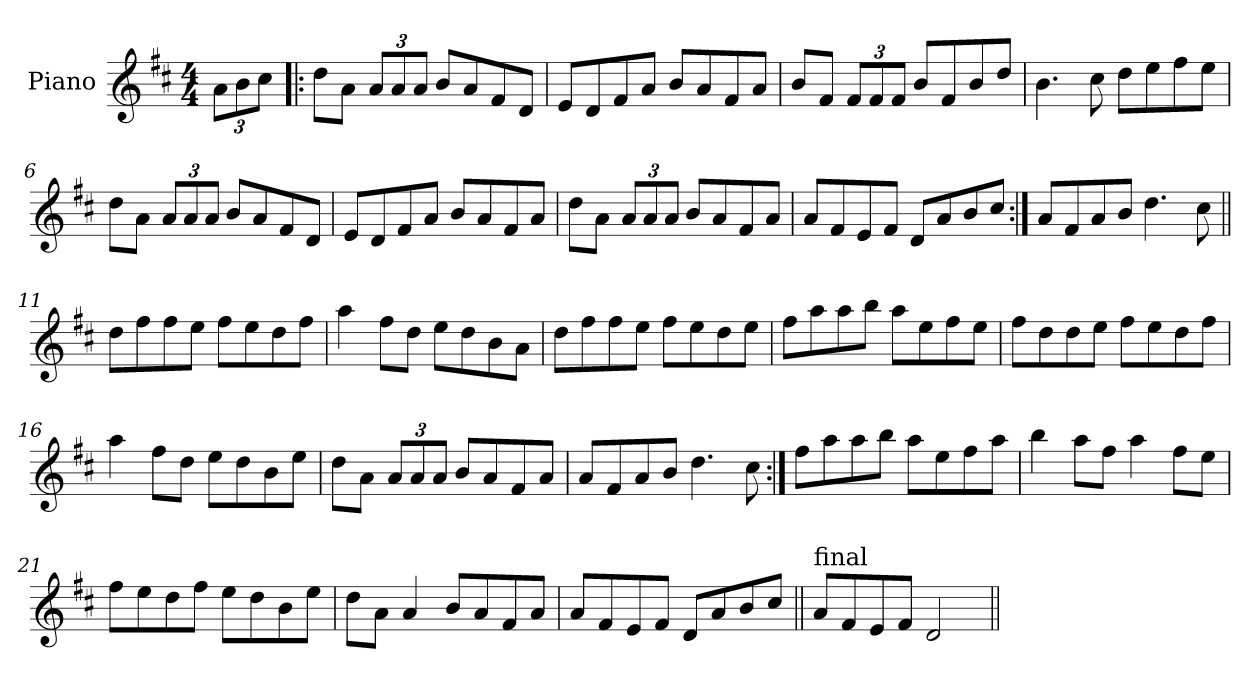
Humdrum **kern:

**kern
*part1
*staff1
*I"Piano
*I'Pno
*clefG2
*k[f#c#]
*D:
*M4/4
=1
12a\L
12b\
12cc#\J
=2!|:
8dd\L
8a\J
12a/L
12a/
12a/J
8b/L
8a/
8f#/
8d/J
=3
8e/L
8d/
8f#/
8a/J
8b/L
8a/
8f#/
8a/J
=4
8b/L
8f#/J
12f#/L
12f#/
12f#/J
8b/L
8f#/
8b/
8dd/J
!!LO:LB:g=z
=5
4.b\
8cc#\
8dd\L
8ee\
8ff#\
8ee\J
=6
8dd\L
8a\J
12a/L
12a/
12a/J
8b/L
8a/
8f#/
8d/J
=7
8e/L
8d/
8f#/
8a/J
8b/L
8a/
8f#/
8a/J
=8
8dd\L
8a\J
12a/L
12a/
12a/J
8b/L
8a/
8f#/
8a/J
!!LO:LB:g=z
=9
8a/L
8f#/
8e/
8f#/J
8d/L
8a/
8b/
8cc#/J
=10:|!
8a/L
8f#/
8a/
8b/J
4.dd\
8cc#\
=11||
8dd\L
8ff#\
8ff#\
8ee\J
8ff#\L
8ee\
8dd\
8ff#\J
=12
4aa\
8ff#\L
8dd\J
8ee\L
8dd\
8b\
8a\J
!!LO:LB:g=z
=13
8dd\L
8ff#\
8ff#\
8ee\J
8ff#\L
8ee\
8dd\
8ee\J
=14
8ff#\L
8aa\
8aa\
8bb\J
8aa\L
8ee\
8ff#\
8ee\J
=15
8ff#\L
8dd\
8dd\
8ee\J
8ff#\L
8ee\
8dd\
8ff#\J
=16
4aa\
8ff#\L
8dd\J
8ee\L
8dd\
8b\
8ee\J
!!LO:LB:g=z
=17
8dd\L
8a\J
12a/L
12a/
12a/J
8b/L
8a/
8f#/
8a/J
=18
8a/L
8f#/
8a/
8b/J
4.dd\
8cc#\
=19:|!
8ff#\L
8aa\
8aa\
8bb\J
8aa\L
8ee\
8ff#\
8aa\J
=20
4bb\
8aa\L
8ff#\J
4aa\
8ff#\L
8ee\J
!!LO:LB:g=z
=21
8ff#\L
8ee\
8dd\
8ff#\J
8ee\L
8dd\
8b\
8ee\J
=22
8dd\L
8a\J
4a/
8b/L
8a/
8f#/
8a/J
=23
8a/L
8f#/
8e/
8f#/J
8d/L
8a/
8b/
8cc#/J
=24||
!LO:TX:a:t=final
8a/L
8f#/
8e/
8f#/J
2d/
=||
*-
